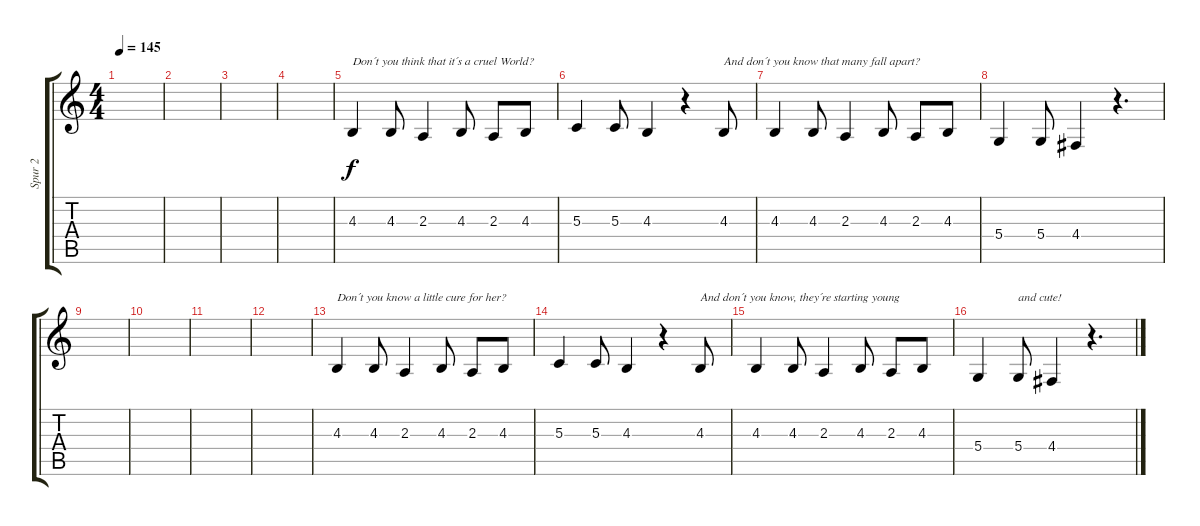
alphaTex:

\track ("Spur 2" "Spur 2") {instrument lead6voice}
\staff {score tabs}
\tuning (E4 B3 G3 D3 A2 E2) {hide}
\ts (4 4)
\tempo 145
\clef g2
\ks c
|
|
|
|
4.3.4{txt "Don´t you think that it´s a cruel World?"} 4.3.8 2.3.4 4.3.8 2.3.8 4.3.8 |
5.3.4 5.3.8 4.3.4 r.4 4.3.8{txt "And don´t you know that many fall apart?"} |
4.3.4 4.3.8 2.3.4 4.3.8 2.3.8 4.3.8 |
5.4.4 5.4.8 4.4.4 r.4{d} |
|
|
|
|
4.3.4{txt "Don´t you know a little cure for her?"} 4.3.8 2.3.4 4.3.8 2.3.8 4.3.8 |
5.3.4 5.3.8 4.3.4 r.4 4.3.8{txt "And don´t you know, they´re starting young"} |
4.3.4 4.3.8 2.3.4 4.3.8 2.3.8 4.3.8 |
5.4.4 5.4.8{txt "and cute!"} 4.4.4 r.4{d}
